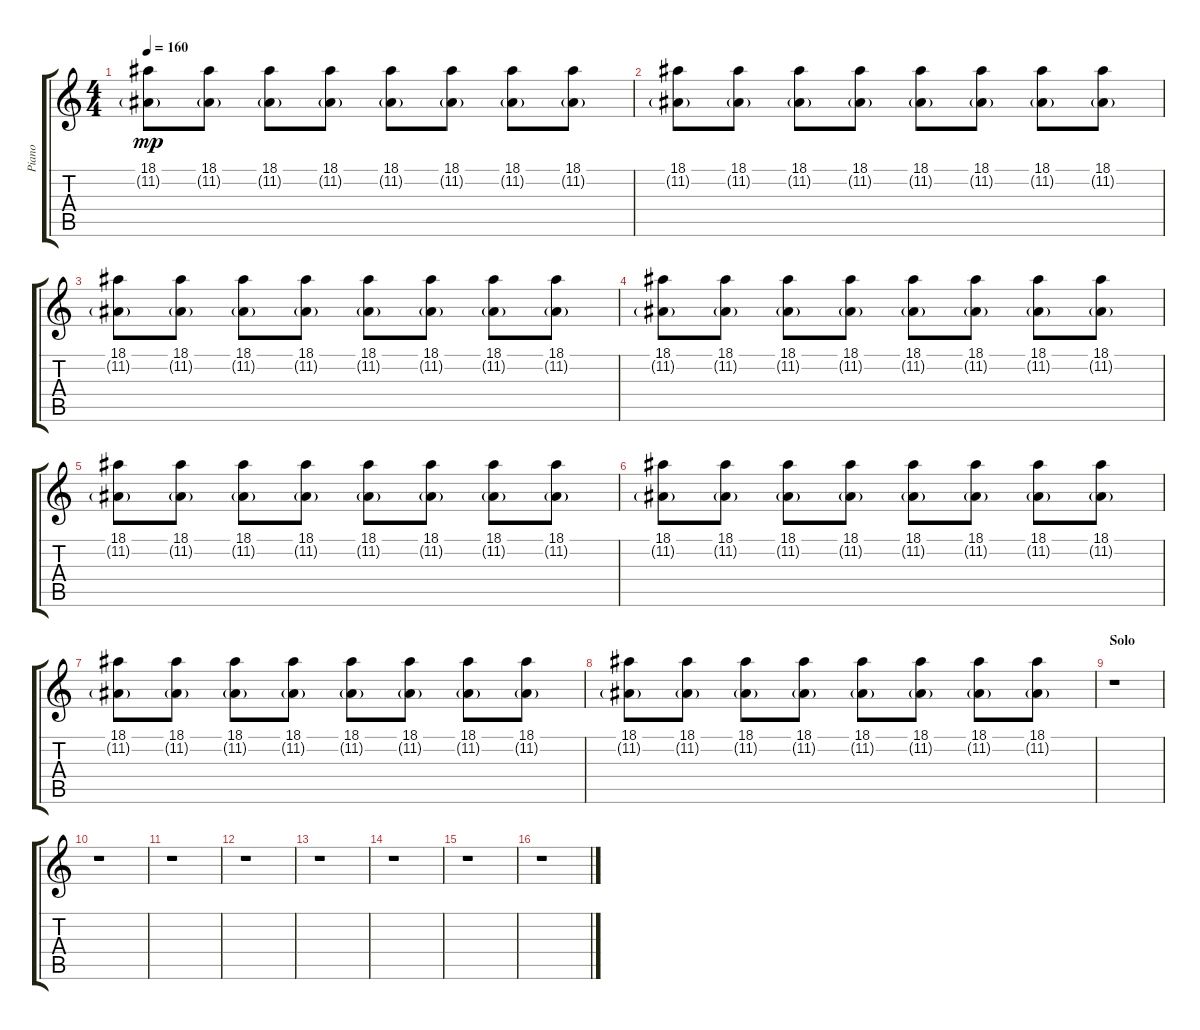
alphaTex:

\track ("Piano" "Piano") {instrument electricgrandpiano}
\staff {score tabs}
\tuning (E4 B3 G3 D3 A2 E2) {hide}
\ts (4 4)
\tempo 160
\clef g2
\ks c
(18.1 11.2{g}).8{dy mp} (18.1 11.2{g}).8 (18.1 11.2{g}).8 (18.1 11.2{g}).8 (18.1 11.2{g}).8 (18.1 11.2{g}).8 (18.1 11.2{g}).8 (18.1 11.2{g}).8 |
(18.1 11.2{g}).8 (18.1 11.2{g}).8 (18.1 11.2{g}).8 (18.1 11.2{g}).8 (18.1 11.2{g}).8 (18.1 11.2{g}).8 (18.1 11.2{g}).8 (18.1 11.2{g}).8 |
(18.1 11.2{g}).8 (18.1 11.2{g}).8 (18.1 11.2{g}).8 (18.1 11.2{g}).8 (18.1 11.2{g}).8 (18.1 11.2{g}).8 (18.1 11.2{g}).8 (18.1 11.2{g}).8 |
(18.1 11.2{g}).8 (18.1 11.2{g}).8 (18.1 11.2{g}).8 (18.1 11.2{g}).8 (18.1 11.2{g}).8 (18.1 11.2{g}).8 (18.1 11.2{g}).8 (18.1 11.2{g}).8 |
(18.1 11.2{g}).8 (18.1 11.2{g}).8 (18.1 11.2{g}).8 (18.1 11.2{g}).8 (18.1 11.2{g}).8 (18.1 11.2{g}).8 (18.1 11.2{g}).8 (18.1 11.2{g}).8 |
(18.1 11.2{g}).8 (18.1 11.2{g}).8 (18.1 11.2{g}).8 (18.1 11.2{g}).8 (18.1 11.2{g}).8 (18.1 11.2{g}).8 (18.1 11.2{g}).8 (18.1 11.2{g}).8 |
(18.1 11.2{g}).8 (18.1 11.2{g}).8 (18.1 11.2{g}).8 (18.1 11.2{g}).8 (18.1 11.2{g}).8 (18.1 11.2{g}).8 (18.1 11.2{g}).8 (18.1 11.2{g}).8 |
(18.1 11.2{g}).8 (18.1 11.2{g}).8 (18.1 11.2{g}).8 (18.1 11.2{g}).8 (18.1 11.2{g}).8 (18.1 11.2{g}).8 (18.1 11.2{g}).8 (18.1 11.2{g}).8 |
\section ("" "Solo")
r.1 |
r.1 |
r.1 |
r.1 |
r.1 |
r.1 |
r.1 |
r.1
